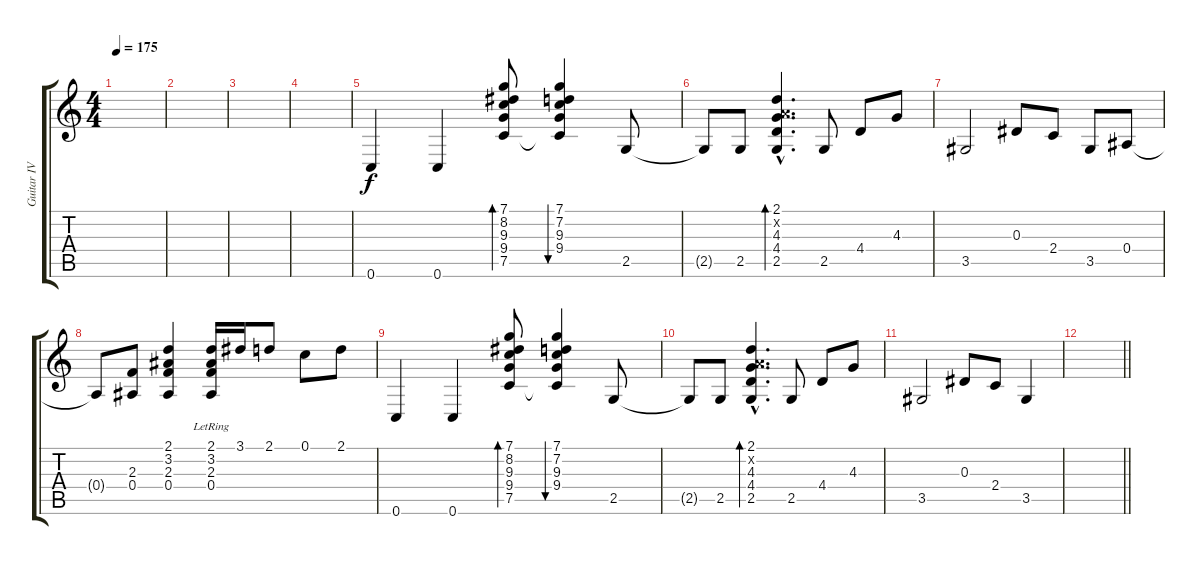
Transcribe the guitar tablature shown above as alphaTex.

\track ("Guitar IV" "Guitar IV") {instrument acousticguitarsteel}
\staff {score tabs}
\tuning (C4 G3 Eb3 Bb2 F2 C2) {hide}
\ts (4 4)
\tempo 175
\clef g2
\ks c
|
|
|
|
0.6.4{volume 11 instrument acousticguitarsteel} 0.6.4 (7.1 8.2 9.3 9.4 7.5).8{bd 120} (7.1 7.2 9.3 9.4 7.5{t}).4{bu 120} 2.5.8 |
2.5{t}.8 2.5.8 (2.1{hac} 2.2{hac x} 4.3{hac} 4.4{hac} 2.5{hac}).4{d bd 120} 2.5.8 4.4.8 4.3.8 |
3.5.2 0.3.8 2.4.8 3.5.8 0.4.8 |
0.4{t}.8 (2.3 0.4).8 (2.1 3.2 2.3 0.4).4 (2.1 3.2{lr} 2.3{lr} 0.4{lr}).16 3.1.16 2.1.8 0.1.8 2.1.8 |
0.6.4 0.6.4 (7.1 8.2 9.3 9.4 7.5).8{bd 120} (7.1 7.2 9.3 9.4 7.5{t}).4{bu 120} 2.5.8 |
2.5{t}.8 2.5.8 (2.1{hac} 2.2{hac x} 4.3{hac} 4.4{hac} 2.5{hac}).4{d bd 120} 2.5.8 4.4.8 4.3.8 |
3.5.2 0.3.8 2.4.8 3.5.4 |
\barLineRight lightlight
